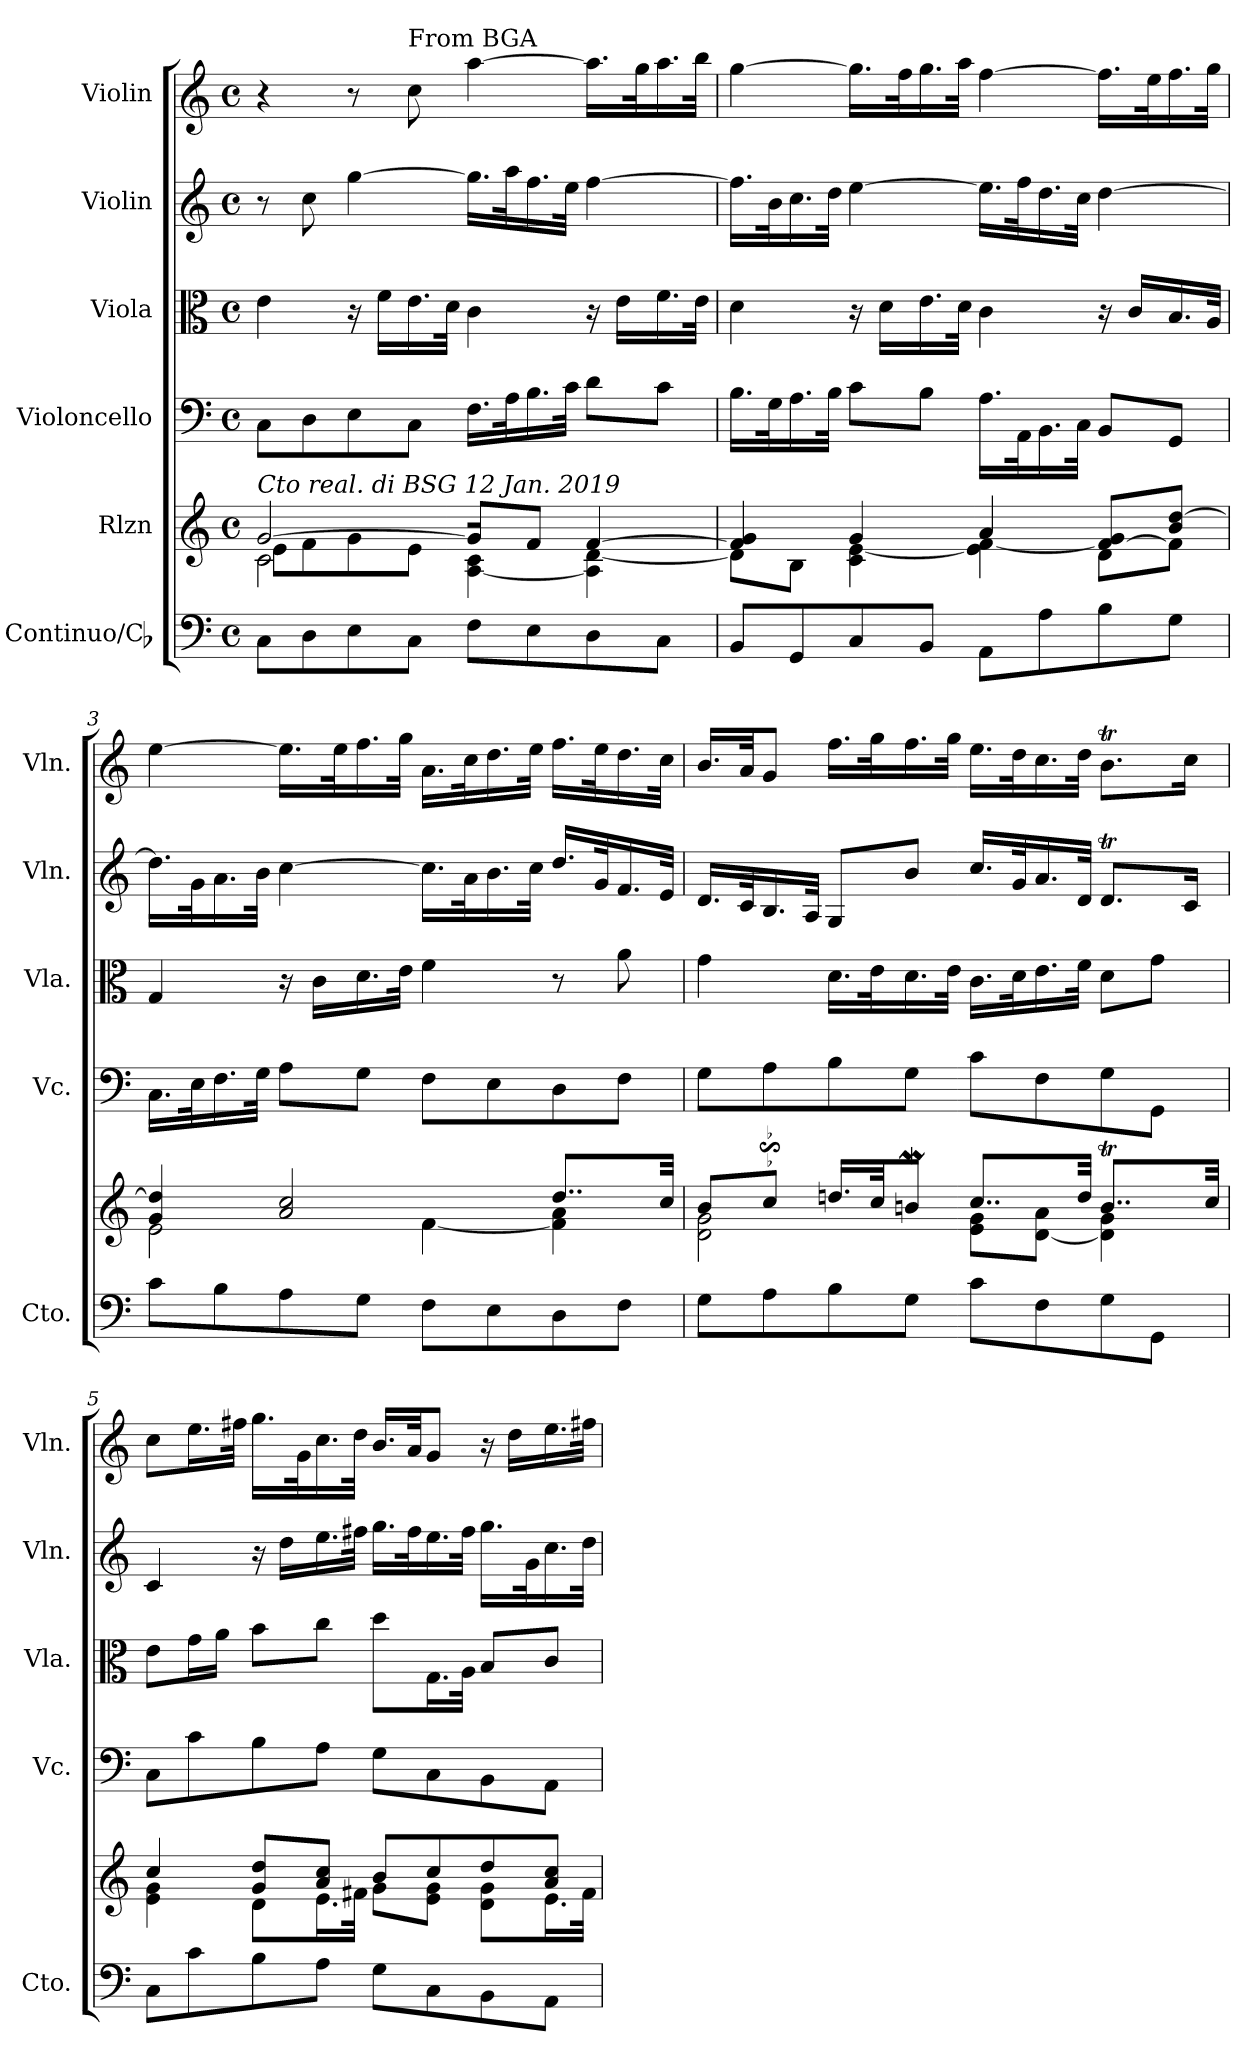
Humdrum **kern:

**kern	**kern	**kern	**kern	**kern	**kern
*part6	*part5	*part4	*part3	*part2	*part1
*staff6	*staff5	*staff4	*staff3	*staff2	*staff1
*I"Continuo/Cb	*I"Rlzn	*I"Violoncello	*I"Viola	*I"Violin	*I"Violin
*I'Cto.	*	*I'Vc.	*I'Vla.	*I'Vln.	*I'Vln.
*clefF4	*clefG2	*clefF4	*clefC3	*clefG2	*clefG2
*ITrd7c12	*	*	*	*	*
*k[]	*k[]	*k[]	*k[]	*k[]	*k[]
*M4/4	*M4/4	*M4/4	*M4/4	*M4/4	*M4/4
*met(c)	*met(c)	*met(c)	*met(c)	*met(c)	*met(c)
*MM45	*MM45	*MM45	*MM45	*MM45	*MM45
=1	=1	=1	=1	=1	=1
*	*^	*	*	*	*
*	*	*^	*	*	*	*
!	!LO:TX:a:i:t=Cto real. di BSG 12 Jan. 2019	!	!	!	!	!	!
8CC\L	[2g/	2c\	8e\L	8C\L	4e\	8r	4r
8DD\	.	.	8f\	8D\	.	8cc\	.
8EE\	.	.	8g\	8E\	16r	[4gg\	8r
.	.	.	.	.	16f\LL	.	.
!	!	!	!	!	!	!	!LO:TX:a:t=From BGA
8CC\J	.	.	8e\J	8C\J	16.e\	.	8cc\
.	.	.	.	.	32d\JJk	.	.
8FF\L	8g/L]	[4A\ 4c\	2r	16.F\LL	4c\	16.gg\LL]	[4aa\
.	.	.	.	32A\K	.	32aa\K	.
8EE\	8f/J	.	.	16.B\	.	16.ff\	.
.	.	.	.	32c\JJk	.	32ee\JJk	.
8DD\	[4f/	4A\] [4d\	.	8d\L	16r	[4ff\	16.aa\LL]
.	.	.	.	.	16e\LL	.	.
.	.	.	.	.	.	.	32gg\K
8CC\J	.	.	.	8c\J	16.f\	.	16.aa\
.	.	.	.	.	32e\JJk	.	32bb\JJk
*	*	*v	*v	*	*	*	*
=2	=2	=2	=2	=2	=2	=2
8BBB/L	4f/] 4g/	8d\L]	16.B\LL	4d\	16.ff\LL]	[4gg\
.	.	.	32G\K	.	32b\K	.
8GGG/	.	8B\J	16.A\	.	16.cc\	.
.	.	.	32B\JJk	.	32dd\JJk	.
8CC/	4g/	4c\ [4e\	8c\L	16r	[4ee\	16.gg\LL]
.	.	.	.	16d\LL	.	.
.	.	.	.	.	.	32ff\K
8BBB/J	.	.	8B\J	16.e\	.	16.gg\
.	.	.	.	32d\JJk	.	32aa\JJk
8AAA\L	4a/	4e\] [4f\	16.A\LL	4c\	16.ee\LL]	[4ff\
.	.	.	32AA\K	.	32ff\K	.
8AA\	.	.	16.BB\	.	16.dd\	.
.	.	.	32C\JJk	.	32cc\JJk	.
8BB\	8f/_ 8g/L	8d\L	8BB/L	16r	[4dd\	16.ff\LL]
.	.	.	.	16c/LL	.	.
.	.	.	.	.	.	32ee\K
8GG\J	8b/ [8dd/J	8f\J]	8GG/J	16.B/	.	16.ff\
.	.	.	.	32A/JJk	.	32gg\JJk
!!LO:LB:g=z
=3	=3	=3	=3	=3	=3	=3
8C\L	4g/ 4dd/]	2e\	16.C\LL	4G/	16.dd\LL]	[4ee\
.	.	.	32E\K	.	32g\K	.
8BB\	.	.	16.F\	.	16.a\	.
.	.	.	32G\JJk	.	32b\JJk	.
8AA\	2a/ 2cc/	.	8A\L	16r	[4cc\	16.ee\LL]
.	.	.	.	16c\LL	.	.
.	.	.	.	.	.	32ee\K
8GG\J	.	.	8G\J	16.d\	.	16.ff\
.	.	.	.	32e\JJk	.	32gg\JJk
8FF\L	.	[4f\	8F\L	4f\	16.cc\LL]	16.a\LL
.	.	.	.	.	32a\K	32cc\K
8EE\	.	.	8E\	.	16.b\	16.dd\
.	.	.	.	.	32cc\JJk	32ee\JJk
8DD\	8..dd/L	4f\] 4a\	8D\	8r	16.dd/LL	16.ff\LL
.	.	.	.	.	32g/K	32ee\K
8FF\J	.	.	8F\J	8a\	16.f/	16.dd\
.	32cc/Jkk	.	.	.	32e/JJk	32cc\JJk
=4	=4	=4	=4	=4	=4	=4
8GG\L	8b/L	2d\ 2g\	8G\L	4g\	16.d/LL	16.b/LL
.	.	.	.	.	32c/K	32a/JK
8AA\	8ccs$Ss/J	.	8A\	.	16.B/	8g/J
.	.	.	.	.	32A/JJk	.
8BB\	16.dd/LL	.	8B\	16.d\LL	8G/L	16.ff\LL
.	32cc/JK	.	.	32e\K	.	32gg\K
8GG\J	8bW/J	.	8G\J	16.d\	8b/J	16.ff\
.	.	.	.	32e\JJk	.	32gg\JJk
8C\L	8..cc/L	8e\ 8g\L	8c\L	16.c\LL	16.cc/LL	16.ee\LL
.	.	.	.	32d\K	32g/K	32dd\K
8FF\	.	[8d\ 8a\J	8F\	16.e\	16.a/	16.cc\
.	32dd/Jkk	.	.	32f\JJk	32d/JJk	32dd\JJk
8GG\	8..bt/L	4d\] 4g\	8G\	8d\L	8.dT/L	8.bt\L
8GGG\J	.	.	8GG\J	8g\J	.	.
.	.	.	.	.	16c/Jk	16cc\Jk
.	32cc/Jkk	.	.	.	.	.
!!LO:PB:g=z
=5	=5	=5	=5	=5	=5	=5
8CC\L	4cc/	4e\ 4g\	8C\L	8e\L	4c/	8cc\L
8C\	.	.	8c\	16g\L	.	16.ee\L
.	.	.	.	16a\JJ	.	.
.	.	.	.	.	.	32ff#X\JJk
8BB\	8g/ 8dd/L	8d\L	8B\	8b\L	16r	16.gg\LL
.	.	.	.	.	16dd\LL	.
.	.	.	.	.	.	32g\K
8AA\J	8a/ 8cc/J	16.e\L	8A\J	8cc\J	16.ee\	16.cc\
.	.	32f#X\JJk	.	.	32ff#X\JJk	32dd\JJk
8GG\L	8b/L	8g\L	8G\L	8dd\L	16.gg\LL	16.b/LL
.	.	.	.	.	32ff#\K	32a/JK
8CC\	8cc/	8e\ 8g\J	8C\	16.G\L	16.ee\	8g/J
.	.	.	.	32A\JJk	32ff#\JJk	.
8BBB\	8dd/	8d\ 8g\L	8BB\	8B/L	16.gg\LL	16r
.	.	.	.	.	.	16dd\LL
.	.	.	.	.	32g\K	.
8AAA\J	8a/ 8cc/J	16.e\L	8AA\J	8c/J	16.cc\	16.ee\
.	.	32f#\JJk	.	.	32dd\JJk	32ff#X\JJk
*	*v	*v	*	*	*	*
=	=	=	=	=	=
*-	*-	*-	*-	*-	*-
